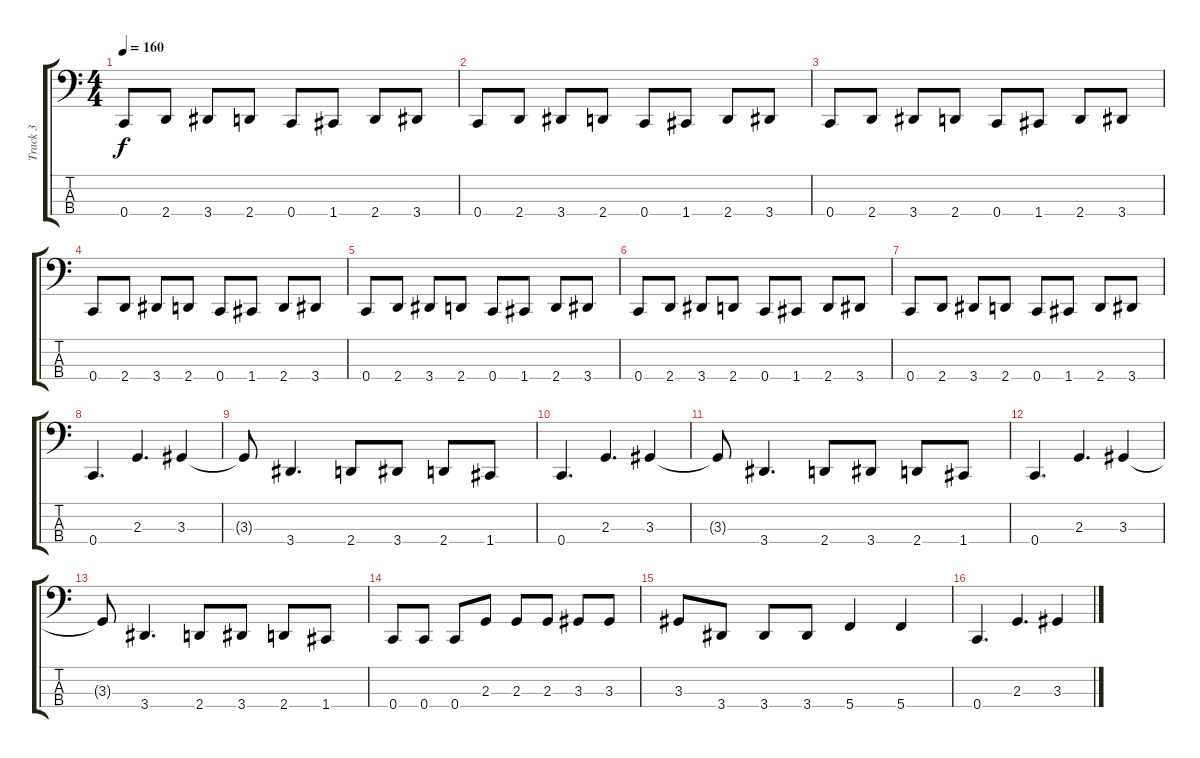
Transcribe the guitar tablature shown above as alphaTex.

\track ("Track 3" "Track 3") {instrument electricbassfinger}
\staff {score tabs}
\tuning (Eb2 Bb1 F1 C1) {hide}
\ts (4 4)
\tempo 160
\clef f4
\ks c
0.4.8{dy f} 2.4.8 3.4.8 2.4.8 0.4.8 1.4.8 2.4.8 3.4.8 |
0.4.8 2.4.8 3.4.8 2.4.8 0.4.8 1.4.8 2.4.8 3.4.8 |
0.4.8 2.4.8 3.4.8 2.4.8 0.4.8 1.4.8 2.4.8 3.4.8 |
0.4.8 2.4.8 3.4.8 2.4.8 0.4.8 1.4.8 2.4.8 3.4.8 |
0.4.8 2.4.8 3.4.8 2.4.8 0.4.8 1.4.8 2.4.8 3.4.8 |
0.4.8 2.4.8 3.4.8 2.4.8 0.4.8 1.4.8 2.4.8 3.4.8 |
0.4.8 2.4.8 3.4.8 2.4.8 0.4.8 1.4.8 2.4.8 3.4.8 |
0.4.4{d} 2.3.4{d} 3.3.4 |
3.3{t}.8 3.4.4{d} 2.4.8 3.4.8 2.4.8 1.4.8 |
0.4.4{d} 2.3.4{d} 3.3.4 |
3.3{t}.8 3.4.4{d} 2.4.8 3.4.8 2.4.8 1.4.8 |
0.4.4{d} 2.3.4{d} 3.3.4 |
3.3{t}.8 3.4.4{d} 2.4.8 3.4.8 2.4.8 1.4.8 |
0.4.8 0.4.8 0.4.8 2.3.8 2.3.8 2.3.8 3.3.8 3.3.8 |
3.3.8 3.4.8 3.4.8 3.4.8 5.4.4 5.4.4 |
0.4.4{d} 2.3.4{d} 3.3.4
